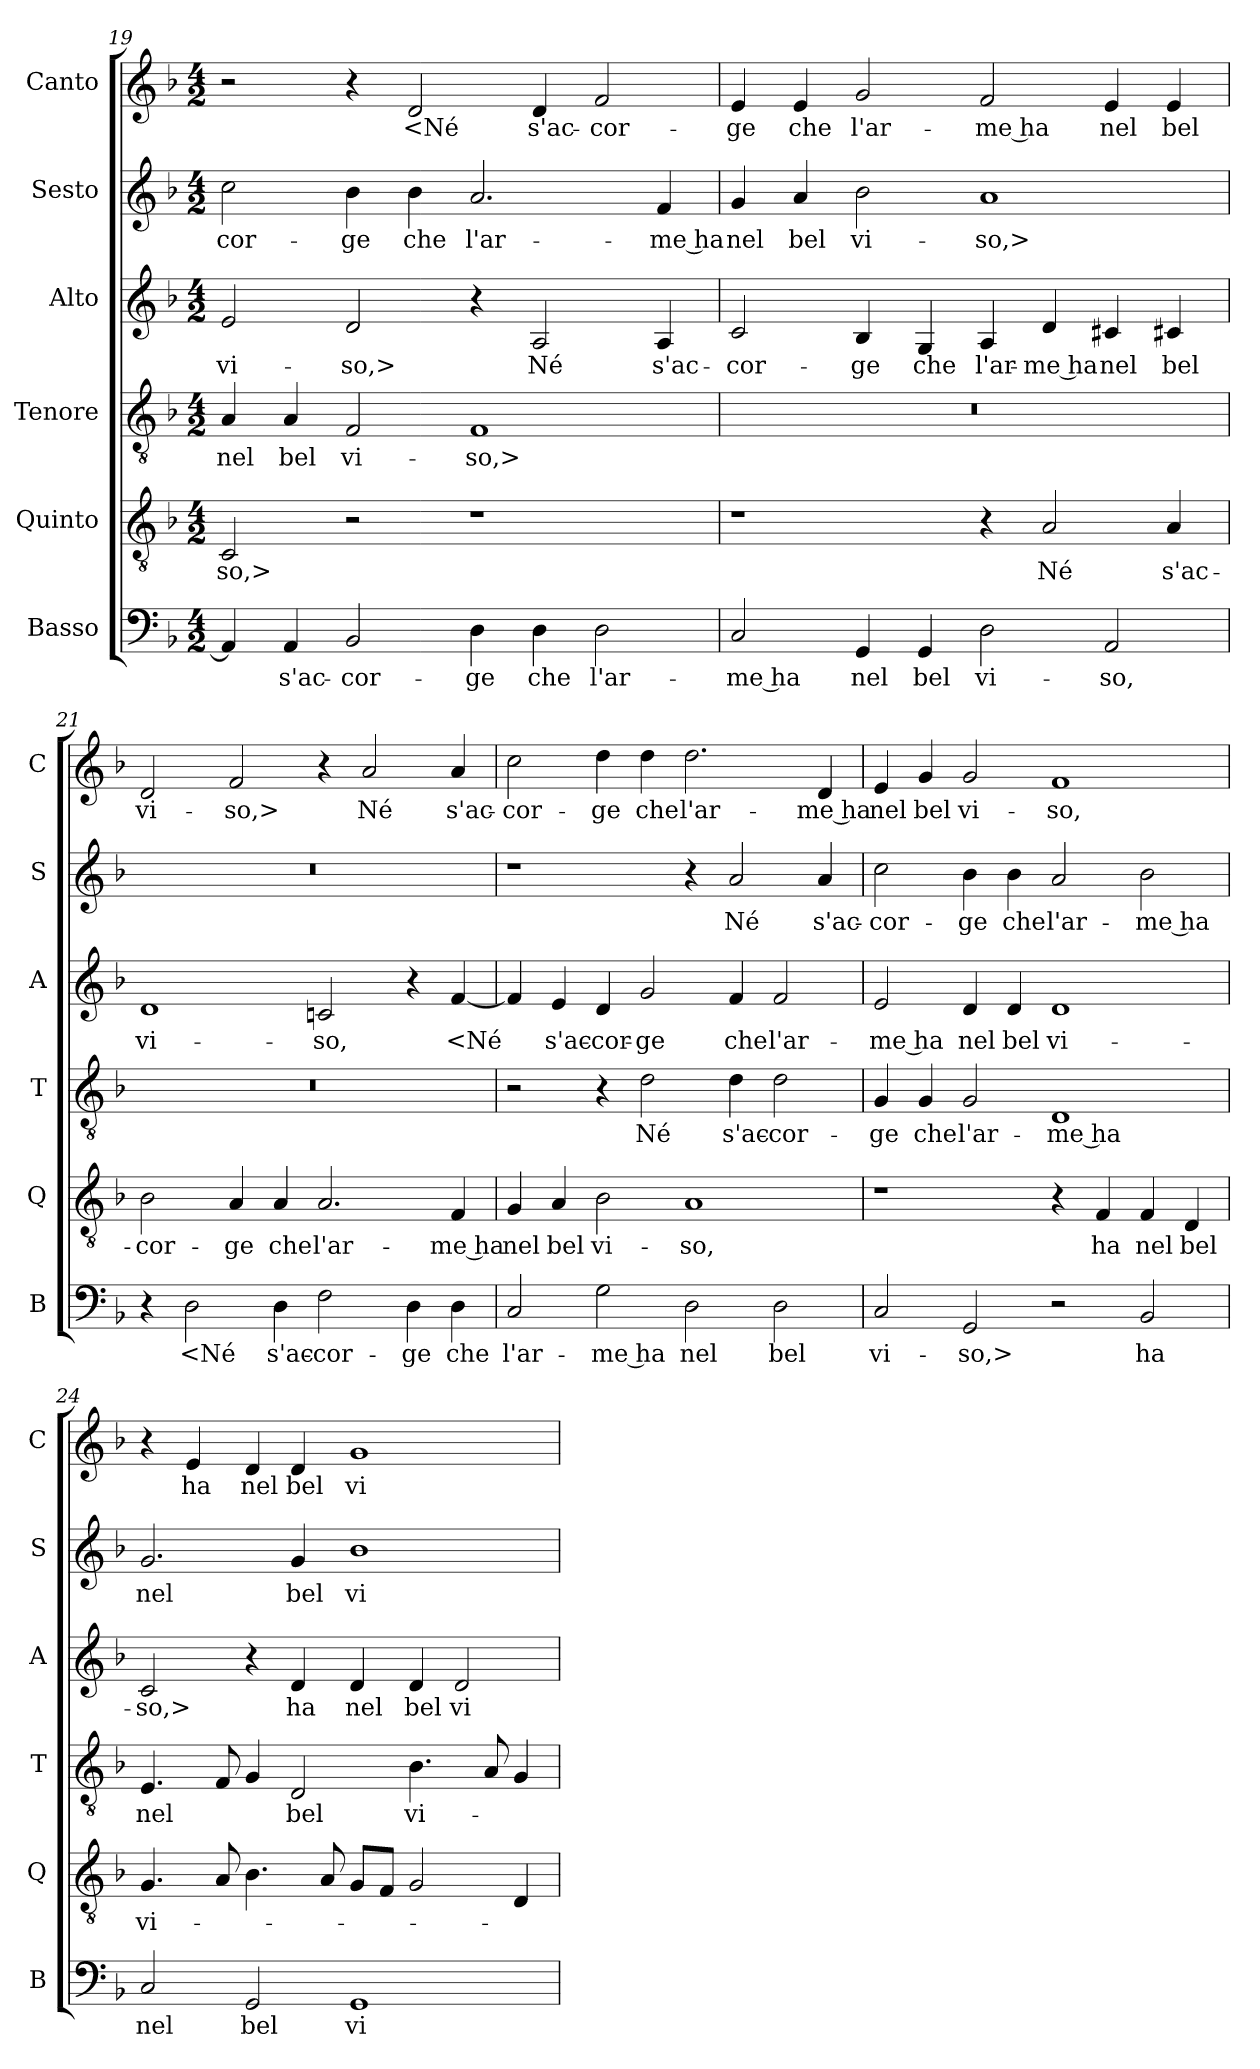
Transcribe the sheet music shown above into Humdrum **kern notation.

**kern	**text	**kern	**text	**kern	**text	**kern	**text	**kern	**text	**kern	**text
*part6	*part6	*part5	*part5	*part4	*part4	*part3	*part3	*part2	*part2	*part1	*part1
*staff6	*staff6	*staff5	*staff5	*staff4	*staff4	*staff3	*staff3	*staff2	*staff2	*staff1	*staff1
*I"Basso	*	*I"Quinto	*	*I"Tenore	*	*I"Alto	*	*I"Sesto	*	*I"Canto	*
*I'B	*	*I'Q	*	*I'T	*	*I'A	*	*I'S	*	*I'C	*
*clefF4	*	*clefGv2	*	*clefGv2	*	*clefG2	*	*clefG2	*	*clefG2	*
*k[b-]	*	*k[b-]	*	*k[b-]	*	*k[b-]	*	*k[b-]	*	*k[b-]	*
*M4/2	*	*M4/2	*	*M4/2	*	*M4/2	*	*M4/2	*	*M4/2	*
=19	=19	=19	=19	=19	=19	=19	=19	=19	=19	=19	=19
4AA]	.	2C	-so,>	4A	nel	2e	vi-	2cc	-cor-	2r	.
4AA	s'ac-	.	.	4A	bel	.	.	.	.	.	.
2BB-	-cor-	2r	.	2F	vi-	2d	-so,>	4b-	-ge	4r	.
.	.	.	.	.	.	.	.	4b-	che	2d	<Né
4D	-ge	1r	.	1F	-so,>	4r	.	2.a	l'ar-	.	.
4D	che	.	.	.	.	2A	Né	.	.	4d	s'ac-
2D	l'ar-	.	.	.	.	.	.	.	.	2f	-cor-
.	.	.	.	.	.	4A	s'ac-	4f	-me ha	.	.
=20	=20	=20	=20	=20	=20	=20	=20	=20	=20	=20	=20
2C	-me ha	1r	.	0r	.	2c	-cor-	4g	nel	4e	-ge
.	.	.	.	.	.	.	.	4a	bel	4e	che
4GG	nel	.	.	.	.	4B-	-ge	2b-	vi-	2g	l'ar-
4GG	bel	.	.	.	.	4G	che	.	.	.	.
2D	vi-	4r	.	.	.	4A	l'ar-	1a	-so,>	2f	-me ha
.	.	2A	Né	.	.	4d	-me ha	.	.	.	.
2AA	-so,	.	.	.	.	4c#X	nel	.	.	4e	nel
.	.	4A	s'ac-	.	.	4c#X	bel	.	.	4e	bel
=21	=21	=21	=21	=21	=21	=21	=21	=21	=21	=21	=21
4r	.	2B-	-cor-	0r	.	1d	vi-	0r	.	2d	vi-
2D	<Né	.	.	.	.	.	.	.	.	.	.
.	.	4A	-ge	.	.	.	.	.	.	2f	-so,>
4D	s'ac-	4A	che	.	.	.	.	.	.	.	.
2F	-cor-	2.A	l'ar-	.	.	2cn	-so,	.	.	4r	.
.	.	.	.	.	.	.	.	.	.	2a	Né
4D	-ge	.	.	.	.	4r	.	.	.	.	.
4D	che	4F	-me ha	.	.	[4f	<Né	.	.	4a	s'ac-
=22	=22	=22	=22	=22	=22	=22	=22	=22	=22	=22	=22
2C	l'ar-	4G	nel	2r	.	4f]	.	1r	.	2cc	-cor-
.	.	4A	bel	.	.	4e	s'ac-	.	.	.	.
2G	-me ha	2B-	vi-	4r	.	4d	-cor-	.	.	4dd	-ge
.	.	.	.	2d	Né	2g	-ge	.	.	4dd	che
2D	nel	1A	-so,	.	.	.	.	4r	.	2.dd	l'ar-
.	.	.	.	4d	s'ac-	4f	che	2a	Né	.	.
2D	bel	.	.	2d	-cor-	2f	l'ar-	.	.	.	.
.	.	.	.	.	.	.	.	4a	s'ac-	4d	-me ha
=23	=23	=23	=23	=23	=23	=23	=23	=23	=23	=23	=23
2C	vi-	1r	.	4G	-ge	2e	-me ha	2cc	-cor-	4e	nel
.	.	.	.	4G	che	.	.	.	.	4g	bel
2GG	-so,>	.	.	2G	l'ar-	4d	nel	4b-	-ge	2g	vi-
.	.	.	.	.	.	4d	bel	4b-	che	.	.
2r	.	4r	.	1D	-me ha	1d	vi-	2a	l'ar-	1f	-so,
.	.	4F	ha	.	.	.	.	.	.	.	.
2BB-	ha	4F	nel	.	.	.	.	2b-	-me ha	.	.
.	.	4D	bel	.	.	.	.	.	.	.	.
=24	=24	=24	=24	=24	=24	=24	=24	=24	=24	=24	=24
2C	nel	4.G	vi-	4.E	nel	2c	-so,>	2.g	nel	4r	.
.	.	.	.	.	.	.	.	.	.	4e	ha
.	.	8A	.	8F	.	.	.	.	.	.	.
2GG	bel	4.B-	.	4G	.	4r	.	.	.	4d	nel
.	.	.	.	2D	bel	4d	ha	4g	bel	4d	bel
.	.	8A	.	.	.	.	.	.	.	.	.
1GG	vi-	8GL	.	.	.	4d	nel	1b-	vi-	1g	vi-
.	.	8FJ	.	.	.	.	.	.	.	.	.
.	.	2G	.	4.B-	vi-	4d	bel	.	.	.	.
.	.	.	.	.	.	2d	vi-	.	.	.	.
.	.	.	.	8A	.	.	.	.	.	.	.
.	.	4D	.	4G	.	.	.	.	.	.	.
=	=	=	=	=	=	=	=	=	=	=	=
*-	*-	*-	*-	*-	*-	*-	*-	*-	*-	*-	*-
